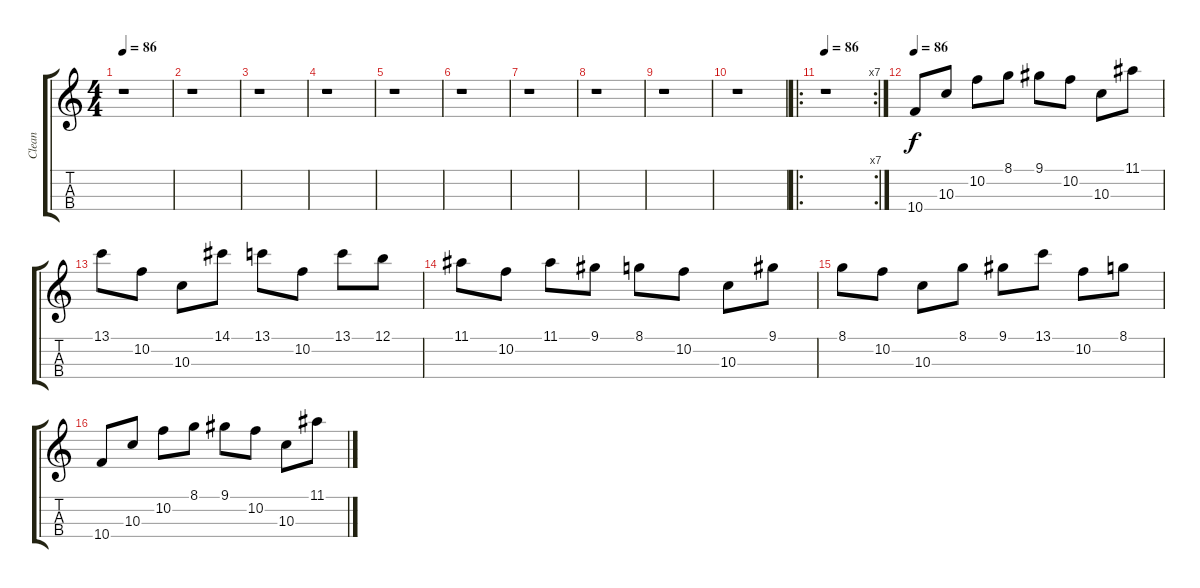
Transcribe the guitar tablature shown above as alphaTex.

\track ("Clean" "Clean") {instrument acousticguitarnylon}
\staff {score tabs}
\tuning (B3 G3 D3 G2) {hide}
\ts (4 4)
\tempo 86
\clef g2
\ks c
r.1{dy f} |
r.1 |
r.1 |
r.1 |
r.1 |
r.1 |
r.1 |
r.1 |
r.1 |
r.1 |
\ro
\rc 7
\tempo 86
r.1{volume 3} |
\tempo 86
10.4.8{volume 6} 10.3.8 10.2.8 8.1.8 9.1.8 10.2.8 10.3.8 11.1.8 |
13.1.8 10.2.8 10.3.8 14.1.8 13.1.8 10.2.8 13.1.8 12.1.8 |
11.1.8{volume 8} 10.2.8 11.1.8 9.1.8 8.1.8 10.2.8 10.3.8 9.1.8 |
8.1.8 10.2.8 10.3.8 8.1.8 9.1.8 13.1.8 10.2.8 8.1.8 |
10.4.8{volume 10} 10.3.8 10.2.8 8.1.8 9.1.8 10.2.8 10.3.8 11.1.8
